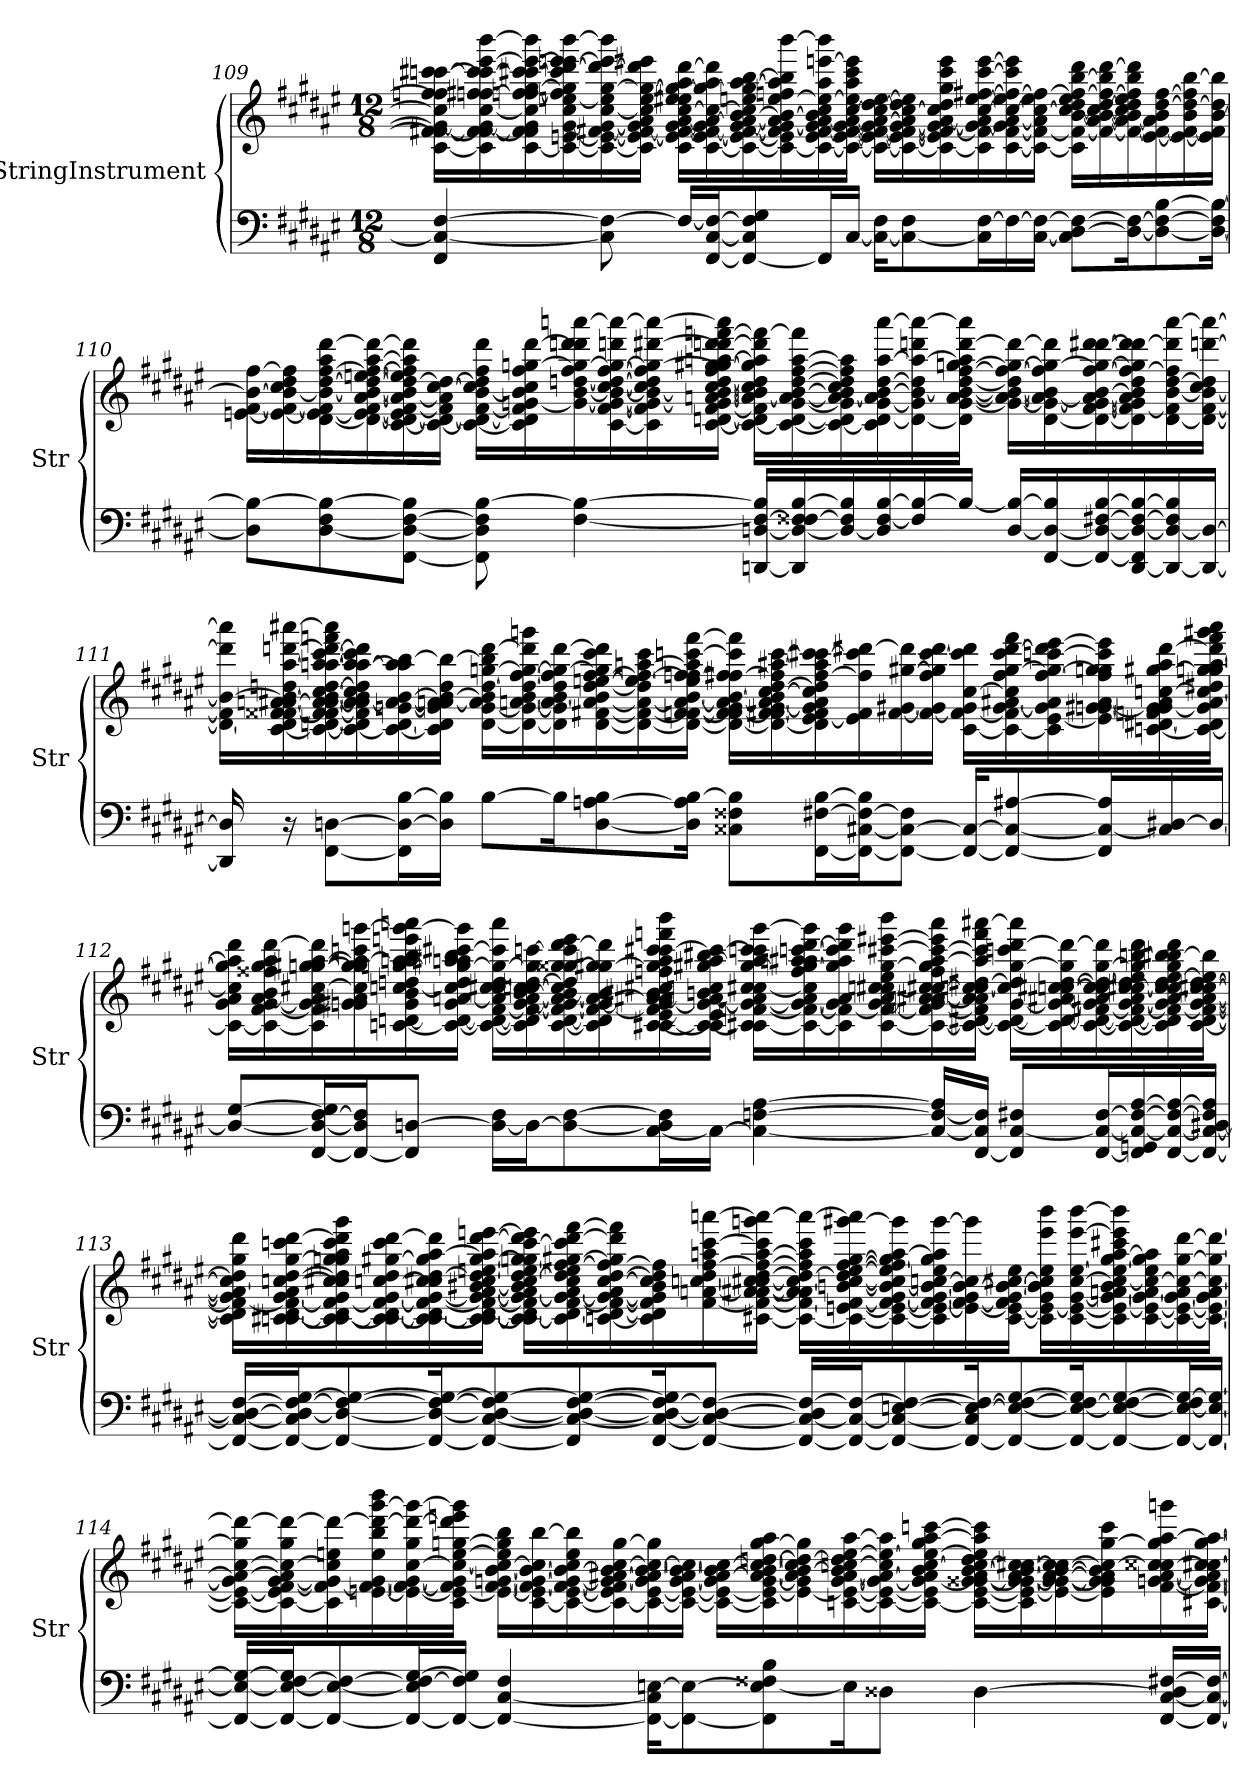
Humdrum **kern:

**kern	**kern
*part2	*part1
*staff2	*staff1
*I"StringInstrument	*I"StringInstrument
*I'Str	*I'Str
!!LO:LB:g=z
*clefF4	*clefG2
*k[f#c#g#d#a#e#]	*k[f#c#g#d#a#e#]
*M12/8	*M12/8
=109	=109
4FF#/ 4C#/_ [4F#/	[16c#\ 16f\_ [16f#X\ 16g#\_ 16cc#\] 16ffn\ 16ff#\] [16cccn\ [16ccc#X\LL
.	16c#\] 16f\_ 16f#\_ 16g#\_ [16cc#\ 16ffn\ [16ff#X\ 16ccc\_ 16ccc#\] [16eee#\ [16bbb\
.	[16c#\ 16f\] 16f#\] 16g#\] 16cc#\] [16ffn\ 16ff#\] [16gg#\ 16ccc\] [16ccc#X\ 16eee#\_ 16bbb\]
.	16c#\_ [16en\ [16g#\ 16cc#\ [16een\ 16ff\] 16gg#\] 16ccc#\] [16ddd#\ [16eeen\ 16eee#\] [16bbb\
8C#\] 8F#\_	16c#\_ 16e\_ [16f#X\ 16g#\_ [16cc#\ 16ee\] [16gg#\ 16ddd#\_ 16eee\] 16bbb\]
.	16c#\] 16e\_ 16f#\_ 16g#\] 16a#\ 16cc#\] [16ee\ 16gg#\_ 16ddd#\] 16eee#X\JJ
16F#/LL_	16c#\ 16e\] 16f#\_ [16g#\ [16a#\ [16cc#\ 16ee\] 16ee#X\ 16gg#\_ 16aa#\ [16ddd#\LL
[16FF#/ [16C#/ 16F#/_J	[16c#\ [16e\ 16f#\_ 16g#\] 16a#\_ 16cc#\_ 16gg#\_ 16aa#\ 16ddd#\]
8FF#/_ 8C#/] 8F#/] 8G#/	16c#\_ 16e\_ 16f#\_ [16g#\ 16a#\_ [16b\ 16cc#\] 16een\ 16gg#\] [16aa#\ [16bb\
.	16c#\_ 16e\] 16f#\] 16g#\_ 16a#\] 16b\_ [16ee\ 16ffn\ 16aa#\] 16bb\] [16bbb\
16FF#/L]	16c#\_ 16e\ [16f#\ 16g#\] [16a#\ 16b\] 16cc#\ 16ee\_ 16aa#\ [16eeen\ 16bbb\]
[16C#/JJ	16c#\_ [16e\ 16f#\_ [16g#\ 16a#\_ [16cc#\ 16ee\] 16aa#\ 16ccc#\ 16eee\]JJ
16C#\_ 16F#\KL	16c#\_ 16e\_ 16f#\_ 16g#\] 16a#\_ 16cc#\] [16dd#\ [16ee\LL
8C#\_ 8F#\	16c#\_ 16e\_ 16f#\_ [16g#\ 16a#\] [16cc#\ 16dd#\] 16ee\]
.	16c#\_ 16e\] 16f#\_ 16g#\_ [16a#\ 16cc#\] 16dd#\ 16gg#\ 16ccc#\ 16eee\
16C#\] [16F#\L	16c#\] 16f#\] 16g#\_ 16a#\] [16cc#\ [16ee\ [16ff#X\ [16ccc#\ [16eee\
16F#\_	[16c#\ [16f#\ 16g#\] [16a#\ 16cc#\_ 16ee\] 16ff#\_ 16ccc#\] 16eee\]
[16C#\ 16F#\_JJ	16c#\_ 16f#\_ 16a#\] 16cc#\_ 16ee\ 16ff#\_JJ
8C#\] [8D#\ 8F#\_L	16c#\] 16f#\_ [16b\ 16cc#\_ 16dd#\ 16ee\ 16ff#\_ [16bb\ 16ddd#\LL
.	16f#\_ [16a#\ 16b\_ 16cc#\_ [16dd#\ 16ff#\_ 16bb\] [16ddd#\
16D#\_ 16F#\_K	16f#\_ 16a#\_ 16b\] 16cc#\] 16dd#\] 16ee\ 16ff#\] 16bb\ 16ddd#\]
8D#\_ 8F#\_ [8B\	[16e\ 16f#\_ 16a#\] 16b\ [16dd#\ [16ff#\
.	16e\_ 16f#\_ 16b\ 16dd#\_ 16ff#\] [16bb\
16D#\_ 16F#\] 16B\_Jk	16e\] 16f#\] [16b\ 16dd#\] 16bb\]JJ
!!LO:LB:g=z
=110	=110
8D#\] 8B\_L	[16en\ [16f#\ 16b\_ [16ff#\LL
.	16e\_ 16f#\_ 16b\_ 16cc#\ 16dd#\ 16ff#\]
[8D#\ 8F#\ 8B\_	[16d#\ 16e\_ 16f#\] 16b\_ [16dd#\ [16ff#\ 16aa#\ [16ddd#\
.	16d#\_ 16e\_ 16f#\ [16a#\ 16b\_ 16dd#\_ [16een\ 16ff#\_ [16aa#\ 16ddd#\_
[8FF#\ 8D#\_ [8F#\ 8B\]J	[16c#\ 16d#\_ 16e\] [16f#\ 16a#\_ 16b\] 16dd#\_ 16ee\] 16ff#\] 16aa#\] 16ddd#\]
.	16c#\_ 16d#\_ 16f#\] 16a#\] [16cc#\ 16dd#\_JJ
8FF#\] 8D#\] 8F#\] [8B\	16c#\_ 16d#\_ [16f#\ [16b\ 16cc#\] 16dd#\] 16ff#\ 16ddd#\LL
.	16c#\] 16d#\] 16f#\] [16gn\ 16b\] 16cc#\ 16ff#\ [16ggn\ [16ddd#\
[4F#\ 4B\_	16g\_ [16b\ [16ddn\ 16ff#\ 16gg\_ 16dddn\ 16ddd#\] [16aaan\
.	[16c#\ [16f#\ 16g\_ 16b\_ [16cc#\ 16dd\_ [16ff#\ 16gg\_ 16dddn\ 16aaa\_
.	16c#\] 16f#\] 16g\_ 16b\_ 16cc#\] 16dd\] 16ff#\] 16gg\_ [16ddd#X\ 16aaa\_
.	[16c#\ [16dn\ [16f#\ 16g\] [16an\ 16b\_ [16cc#\ [16dd\ 16ff#\ 16gg\] [16gg#X\ [16aan\ [16dddn\ 16ddd#\] [16fffn\ 16aaa\]JJ
[16DDn/ [16Dn/ 16F#/_ 16B/]LL	16c#\_ 16d\] 16f#\] 16a\_ 16b\] 16cc#\] 16dd\] 16gg#\] 16aa\] 16ddd\] 16fff\_LL
16DD/] 16D/_ 16F#/] [16F##X/ [16B/	16c#\_ [16d\ [16g\ 16a\_ [16b\ [16dd\ [16ff#\ [16aa\ 16fff\]
16D/_ 16F##/] 16B/]	16c#\_ 16d\] 16g\] 16a\_ 16b\] 16cc#\ 16dd\] 16ff#\] 16aa\]
16D/] [16F##/ [16B/	16c#\] [16d\ [16g\ 16a\] [16b\ [16dd\ [16aa\ [16aaa\
16F##/] 16B/_	16d\_ 16g\] 16b\_ 16dd\] 16aa\_ 16dddn\ 16aaa\_
16B/JJ_	16d\] [16g\ [16a\ 16b\_ [16dd\ [16ff#\ [16ggn\ 16aa\] [16ddd\ 16aaa\]JJ
[16D/ 16B/_LL	16g\_ 16a\_ 16b\_ 16dd\] 16ff#\_ 16gg\_ 16ddd\_LL
[16FF#/ 16D/_ 16B/]	[16d\ 16g\_ 16a\_ 16b\] 16ff#\] 16gg\_ 16ddd\]
16FF#/_ 16D/_ [16F#X/ [16B/	16d\_ [16f#\ 16g\_ 16a\_ [16b\ [16ff#\ 16gg\_ [16ddd\ [16ddd#X\
[16DD/ 16FF#/] 16D/_ 16F#/_ 16B/_	16d\] 16f#\_ 16g\] 16a\] 16b\] 16dd\ 16ff#\_ 16gg\] 16ddd\] 16ddd#\_
16DD/_ 16D/_ 16F#/] 16B/]	[16d\ 16f#\] [16b\ [16dd\ 16ff#\] 16ddd#\] [16aaa\
16DD/_ 16D/_JJ	16d\_ [16f#\ 16b\_ 16cc#\ 16dd\] [16dddn\ 16aaa\_JJ
!!LO:LB:g=z
=111	=111
16DD/] 16D/]	16d\_ 16f#\] 16b\_ 16ddd\] 16aaa\]LL
16r	[16c#\ 16d\] [16f#\ [16f##X\ [16an\ [16a#X\ 16b\_ 16ddn\ [16aa#\ [16dddn\ [16aaa#X\
[8FF#\ [8Dn\L	16c#\_ [16dn\ 16f#\] 16f##\_ 16a\_ 16a#\_ 16b\_ [16cc#\ [16dd\ [16aan\ 16aa#\_ [16ccc#\ 16ddd\_ 16fffn\ 16aaa#\]
.	16c#\_ 16d\] 16f##\] 16a\] 16a#\_ 16b\] 16cc#\] 16dd\] 16aa\_ 16aa#\_ 16ccc#\] 16ddd\]
16FF#\] 16D\_ [16B\L	16c#\_ [16d\ [16gn\ 16a#\_ [16b\ 16aa\] 16aa#\] [16bb\
16D\] 16B\]JJ	16c#\] 16d\] 16g\] [16an\ 16a#\] 16b\_ 16dd\ 16bb\_JJ
[8B\L	[16d\ [16g\ 16a\] 16b\] [16dd\ [16ggn\ 16bb\] [16ddd\LL
.	16d\_ 16g\_ [16an\ [16b\ 16dd\_ [16ff#\ 16gg\_ 16ddd\] 16gggn\
16B\K]	16d\] 16g\] 16a\] 16b\_ 16dd\] 16ff#\] 16gg\_ [16ddd\
[8D\ [8An\ 8B\	[16d\ [16f#X\ [16a\ 16b\] [16dd\ [16een\ [16ff#\ 16gg\] 16ccc#\ 16ddd\]
.	16d\_ 16f#\_ 16a\_ 16dd\] 16ee\_ 16ff#\_ [16aan\ 16ccc#\
16D\] 16A\] [16B\Jk	16d\_ [16fn\ 16f#\_ 16a\_ [16b\ 16ee\] [16ffn\ 16ff#\] 16aa\] [16cccn\ [16fff\JJ
8C##X\ 8F##X\ 8B\]L	16d\_ 16f\_ 16f#\] 16g\ 16a\_ 16b\_ 16ff\] [16ff#X\ 16ccc\] 16fff\]LL
.	16d\_ 16f\] [16f#X\ [16g\ 16a\_ 16b\] [16cc#\ [16dd\ 16ff#\] [16aa#X\ [16ccc\
[16FF#\ [16F#X\ [16B\L	16d\] [16e#\ 16f#\] 16g\] 16a\] 16cc#\] 16dd\] [16ff#\ 16aa#\] 16ccc\] [16ccc#X\
16FF#\_ [16C#X\ 16F#\_ 16B\]J	16e#\] 16f#\ 16ff#\] 16ccc#\] [16ddd#X\
8FF#\_ 8C#\_ 8F#\]J	[16f#\ [16g#X\ [16gg#X\ 16ddd#\]
.	16f#\_ 16g#\] 16ff#\ 16gg#\] [16ccc#\ 16ddd#\JJ
16FF#/_ 16C#/_KL	[16c#\ 16f#\_ 16g#\ [16cc#\ 16ccc#\] 16ddd#\LL
8FF#/_ 8C#/_ [8A#X/	16c#\_ 16f#\] [16g#\ [16a#X\ 16cc#\] 16ff#\ [16gg#\ 16ccc#\ [16ddd#\ 16fff\
.	16c#\] [16e#\ 16g#\] 16a#\] [16ff#\ 16gg#\_ [16cccn\ 16ddd#\] [16eee#\
16FF#/] 16C#/_ 16A#/]L	16e#\] [16gn\ [16g#X\ [16a#\ 16ff#\] 16ggn\ 16gg#\] 16ccc\] 16eee#\]
16C#/] [16D#X/	[16cn\ [16d#X\ 16fn\ 16g\] 16g#\_ 16a#\] [16ccn\ [16gg#X\ 16aa#\ [16ddd#\
16D#/JJ_	16c\_ 16d#\] 16g#\] 16a#\ 16cc\_ 16dd#X\ 16ggn\ 16gg#\_ [16aa#\ 16ddd#\] 16fff\ 16ggg#X\ 16aaa#\JJ
!!LO:LB:g=z
=112	=112
8D#/_ [8G#/L	16c\_ 16g#\ 16a#\ 16cc\] 16gg#\] 16aa#\] 16ddd#\LL
.	16c\_ [16f#\ [16g#\ [16a#\ 16b\ 16ff##X\ 16gg#\ 16aa#\ [16ddd#\
[16FF#/ 16D#/_ [16F#/ 16G#/]L	16c\] 16f#\] 16g#\] 16a#\_ [16cc#X\ [16ggn\ [16gg#X\ [16aa#\ 16ddd#\]
16FF#/_ 16D#/] 16F#/]J	16gn\ 16g#X\ 16a#\] 16cc#\] 16gg\] 16gg#\] 16aa#\_ 16cccn\ [16gggn\
8FF#/] [8Dn/J	[16cn\ [16dn\ 16g#\ 16b\ [16ccn\ 16ddn\ [16ggn\ 16aan\ 16aa#\] 16bb\ 16eeen\ 16ggg\_ 16aaan\
.	16c\_ 16d\_ 16g#\ [16an\ 16cc\] 16dd\ 16gg\_ 16aan\ 16aa#X\ 16bb\ [16ccc#X\ 16ggg\]JJ
16D\_ 16F#\LL	16c\_ 16d\_ [16f#\ 16a\] 16cc\ [16cc#X\ 16dd\ 16gg\_ 16ccc#\] 16aaa\LL
16D\J_	16c\] 16d\] 16f#\_ [16g#\ [16a\ [16b\ [16ccn\ 16cc#\] [16dd\ 16gg\] [16cccn\
8D\_ [8F#\	[16c\ [16d\ 16f#\_ 16g#\] 16a\_ 16b\_ 16cc\] 16dd\] 16gg\ [16gg##X\ 16ccc\] [16ddd#\ 16eee\
.	16c\] 16d\] 16f#\_ [16g#\ 16a\_ 16b\] [16gg#X\ 16gg##\] 16ddd#\]
[16C#\ 16D\] 16F#\]L	[16c\ [16c#X\ [16e#\ 16f#\] 16g#\_ 16a\] [16a#X\ 16b#X\ 16cc#X\ 16ffn\ 16gg#\] 16aa#\ 16ccc\ [16ccc#X\ 16fffn\ 16bbb\
16C#\JJ_	16c\_ 16c#\] 16e#\] 16g#\_ 16a#\_ 16bn\ 16ccn\ 16gg#X\ [16aa#\ 16bb#X\ 16ccc#\_JJ
4C#\_ [4Fn\ [4A#\	16c\] [16c#X\ [16fn\ 16g#\_ 16a#\] [16cc\ 16cc#X\ [16gg#\ 16aa#\] 16cccn\ 16ccc#\] [16ggg\LL
.	16c#\_ 16f\_ 16g#\_ 16a#\ 16cc\] 16ff\ 16gg#\_ 16aan\ 16aa#X\ [16cccn\ [16ddd#\ 16ggg\]
.	16c#\] 16f\_ 16g#\] 16a#\ 16gg#\] 16aa#\ 16ccc\] 16ddd#\] 16ggg\
.	[16c#\ 16f\_ [16g#\ 16a#\ [16ccn\ 16cc#X\ 16ee#\ [16gg#\ [16ccc#X\ [16eee#X\ 16bbb\
16C#/_ 16F/_ 16A#/]LL	16c#\_ 16f\_ 16g#\] [16an\ [16a#X\ 16cc\] [16cc#X\ 16ff\ 16gg#\] [16aa#\ 16ccc#\_ 16eee#\] 16aaa\
[16FF#/ 16C#/] 16F/]JJ	16c#\_ [16d#X\ 16f\] 16a\] 16a#\] [16ccn\ 16cc#\] [16dd#X\ 16aa#\] 16ccc#\] 16fff\ [16aaa#X\JJ
8FF#/] [8C#/ 8F#X/L	16c#\_ 16d#\_ [16g#\ 16cc\] 16dd#\] [16gg#\ 16cccn\ [16ddd#\ 16aaa#\]LL
.	16c#\] 16d#\_ 16g#\_ [16a#X\ [16ccn\ [16cc#X\ [16dd#\ 16gg#\] 16ddd#\_
[16FF#/ 16C#/_ [16F#/L	[16c#\ 16d#\_ [16f#X\ 16g#\] 16a#\] 16cc\_ 16cc#\] 16dd#\_ [16gg#\ 16ddd#\]
16FF#/] 16GGn/ 16C#/_ 16F#/_ [16A#/	16c#\_ 16d#\_ 16f#\_ [16g#\ 16a#\ 16cc\_ [16cc#X\ 16dd#\] 16ee#\ 16gg#\] [16bbn\ 16ddd#\
[16FF#/ 16C#/_ 16F#/_ 16A#/_	16c#\] 16d#\] 16f#\_ 16g#\] 16a#\ 16cc\_ 16cc#\] 16dd#\ [16ee#\ 16gg#\ 16bb\] [16bb#X\ 16ddd#\
16FF#/_ 16C#/_ [16D#X/ 16F#/] 16A#/]JJ	[16c#\ [16d#\ 16f#\_ [16g#\ [16a#\ 16cc\] [16cc#X\ [16dd#\ 16ee#\] 16bb#\]JJ
!!LO:LB:g=z
=113	=113
16FF#/_ 16C#/_ 16D#/_ [16F#/LL	16c#\] 16d#\] 16f#\_ 16g#\] 16a#\_ 16cc#\] 16dd#\] 16gg#\ 16ddd#\LL
16FF#/_ 16C#/] 16D#/_ 16F#/_ [16G#/J	[16cn\ [16c#X\ [16d#\ 16f#\_ [16g#\ 16a#\] [16ccn\ [16dd#\ [16gg#\ 16cccn\ [16ddd#\
8FF#/_ 8D#/_ 8F#/_ 8G#/_	16c\_ 16c#\_ 16d#\] 16f#\_ 16g#\] 16cc\] 16cc#X\ 16dd#\] 16ggn\ 16gg#\] 16aa#\ 16ccc\ 16ddd#\] 16ggg#\
.	16c\_ 16c#\_ [16d#\ 16f#\_ [16g#\ [16ccn\ 16dd#\ [16gg#X\ 16ccc\ [16ddd#\
16FF#/_ 16D#/_ 16F#/_ 16G#/_K	16c\_ 16c#\_ 16d#\_ 16f#\_ 16g#\_ 16cc\] 16cc#X\ [16dd#\ 16gg#\] [16aa#\ 16ddd#\]
8FF#/_ [8C#/ 8D#/_ 8F#/] 8G#/_	16c\_ 16c#\_ 16d#\_ 16f#\_ 16g#\_ [16a#\ [16b#X\ [16cc#\ 16dd#\] [16een\ [16gg#\ 16aa#\] [16ddd#\ [16eeen\JJ
.	16c\_ 16c#\] 16d#\_ 16f#\] 16g#\_ 16a#\_ 16b#\] 16cc#\_ [16dd#\ 16ee\_ 16ggn\ 16gg#\] [16ccc\ 16ddd#\] 16eee\]LL
8FF#/] 8C#/_ 8D#/_ [8F#/ 8G#/_	16c\] 16d#\_ [16f#\ 16g#\_ 16a#\_ 16cc#\] 16dd#\] 16ee\] [16ff#\ [16gg#X\ 16ccc\] [16ddd#\ [16fff#\
.	[16cn\ 16d#\_ 16f#\_ 16g#\_ 16a#\] [16cc#\ [16dd#\ 16ff#\_ 16gg#\] 16ddd#\] 16fff#\]
[16FF#/ 16C#/_ 16D#/_ 16F#/_ 16G#/]K	16c\] 16d#\] 16f#\] 16g#\] 16b#\ 16cc#\] 16dd#\] 16ff#\]
8FF#/_ 8C#/_ 8D#/_ 8F#/_J	[16f#\ [16an\ [16ccn\ [16dd#\ [16ff#\ 16aan\ [16ccc\ [16aaan\
.	[16c#X\ 16f#\_ 16a\_ [16a#X\ 16cc\_ 16cc#X\ 16dd#\_ 16ff#\_ [16aa\ 16ccc\] 16gggn\ 16aaa\_JJ
16FF#/_ 16C#/_ 16D#/] 16F#/_LL	16c#\_ 16f#\_ 16a\] 16a#\] 16cc\_ 16dd#\_ 16ff#\] 16aa\] 16ccc\ 16aaa\_LL
16FF#/_ 16C#/_ 16F#/_J	16c#\_ [16en\ 16f#\_ [16bn\ 16cc\_ 16dd#\] [16ee\ [16ff#\ [16gg#\ [16ggg#X\ 16aaa\]
8FF#/_ 8C#/_ [8En/ 8F#/_	16c#\_ 16e\_ 16f#\_ [16g#\ 16b\_ 16cc\] 16ee\_ 16ff#\] 16gg#\] [16aa\ 16ggg#\]
.	16c#\] 16e\_ 16f#\_ 16g#\_ 16b\_ [16ccn\ 16ee\] 16gg#\ 16aa\] [16ggg#\
16FF#/_ 16C#/] 16E/_ 16F#/_K	16e\_ 16f#\_ 16g#\] 16b\_ 16cc\] 16ggg#\]
8FF#/_ 8E/_ 8F#/_ [8G#/	[16c#\ 16e\_ 16f#\] [16g#\ 16b\_ [16cc#X\ 16ee\JJ
.	16c#\] 16e\_ 16g#\] 16b\] 16cc#\] 16ee\ 16eee\ 16bbb\LL
16FF#/_ 16E/_ 16F#/_ 16G#/]K	[16c#\ 16e\_ [16g#\ [16cc#\ [16ee\ [16eee\ [16bbb\
8FF#/_ 8E/_ 8F#/_ [8G#/	16c#\] 16e\_ 16g#\_ [16an\ 16b\ 16cc#\_ 16ee\_ 16gg#\ [16aa\ 16ccc#X\ 16eee\] 16bbb\]
.	[16c#\ 16e\_ 16g#\] 16a\_ 16cc#\_ 16ee\] 16gg#\ 16aa\]
16FF#/_ 16E/_ 16F#/] 16G#/_L	16c#\_ 16e\_ [16g#\ 16a\] 16cc#\_ [16gg#\ [16ddd#\
16FF#/_ 16E/_ 16G#/_JJ	16c#\_ 16e\_ 16g#\_ [16a\ 16cc#\] 16gg#\_ 16ddd#\_JJ
!!LO:PB:g=z
=114	=114
16FF#/_ 16E/_ 16G#/_LL	16c#\_ 16e\_ 16g#\] 16a\_ [16cc#\ 16gg#\] 16ddd#\_LL
16FF#/_ 16E/_ [16F#/ 16G#/]J	16c#\_ 16e\] [16f#\ [16g#\ 16a\] 16cc#\_ 16gg#\ 16ddd#\_
8FF#/_ 8E/_ 8F#/_	16c#\] 16f#\_ 16g#\] 16cc#\] 16een\ 16ddd#\_
.	[16en\ 16f#\_ [16g#\ 16ee\ 16bb\ 16ddd#\_ [16ggg#\ 16bbb\
16FF#/_ 16E/] 16F#/_ [16G#/L	16e\_ 16f#\_ 16g#\_ [16cc#\ 16gg#\ 16ddd#\_ 16ggg#\_
16FF#/_ 16F#/] 16G#/]JJ	16c#\ 16e\_ 16f#\] 16g#\] 16cc#\_ [16ee\ [16ggn\ 16ddd#\] 16eeen\ 16ggg#\]JJ
4FF#/_ [4C#/ 4F#/	16e\_ [16f#\ [16gn\ [16b\ 16cc#\_ 16ee\] 16gg\] 16bb\LL
.	[16c#\ 16e\] 16f#\_ 16g\_ 16b\_ 16cc#\] [16bb\
.	16c#\_ [16e\ 16f#\_ 16g\_ 16b\_ 16cc#\ 16ee\ 16bb\]
.	16c#\_ 16e\] 16f#\] 16g\_ [16a#X\ 16b\] [16cc#\ [16gg\
16FF#\_ 16C#\] [16En\KL	16c#\_ [16e\ 16g\] 16a#\_ [16b\ 16cc#\_ 16gg\]
8FF#\_ 8E\_	16c#\_ 16e\_ [16g\ 16a#\_ 16b\_ 16cc#\]JJ
.	16c#\_ 16e\_ 16g\] 16a#\_ 16b\] [16cc#\LL
8FF#\] 8E\_ 8F##X\ 8B\	16c#\] 16e\_ [16g\ 16a#\_ [16b\ 16cc#\_ [16ddn\ [16gg\ 16aa#\
.	16e\_ 16g\] 16a#\] 16b\_ 16cc#\] 16dd\_ 16gg\]
16E\K]	[16cn\ 16e\_ [16g\ [16a#\ 16b\] [16ccn\ 16dd\] [16ee\ [16aa#\
8D##X\J	16c\_ 16e\_ 16g\_ 16a#\_ 16cc\] 16ee\_ 16aa#\]
.	16c\_ 16e\] 16g\_ 16a#\] 16b\ [16cc\ 16ee\_ 16gg\ [16aa#\ [16cccn\JJ
[4D##\	16c\_ [16e\ 16g\_ [16g##X\ 16a#\ [16b\ 16cc\_ 16dd\ 16ee\] 16aa#\] 16ccc\]LL
.	16c\] 16e\_ 16g\_ 16g##\_ [16a#\ 16b\] 16cc\_ [16cc#X\
.	16e\_ 16g\_ 16g##\_ 16a#\_ [16b\ 16cc\] 16cc#\_
.	16e\] 16g\] 16g##\] 16a#\] 16b\] 16cc#\_ [16gg\ 16ccc\
[16FF#/ [16C#/ 16D##/] [16F#X/LL	[16f#\ [16gn\ [16a#\ 16cc#\] [16cc##X\ 16gg\] [16aa#\ 16gggn\
16FF#/_ 16C#/_ 16F#/_JJ	[16c#X\ 16f#\_ 16g\_ 16a#\_ [16cc#X\ 16cc##\_ [16gg\ 16aa#\_JJ
=	=
*-	*-
